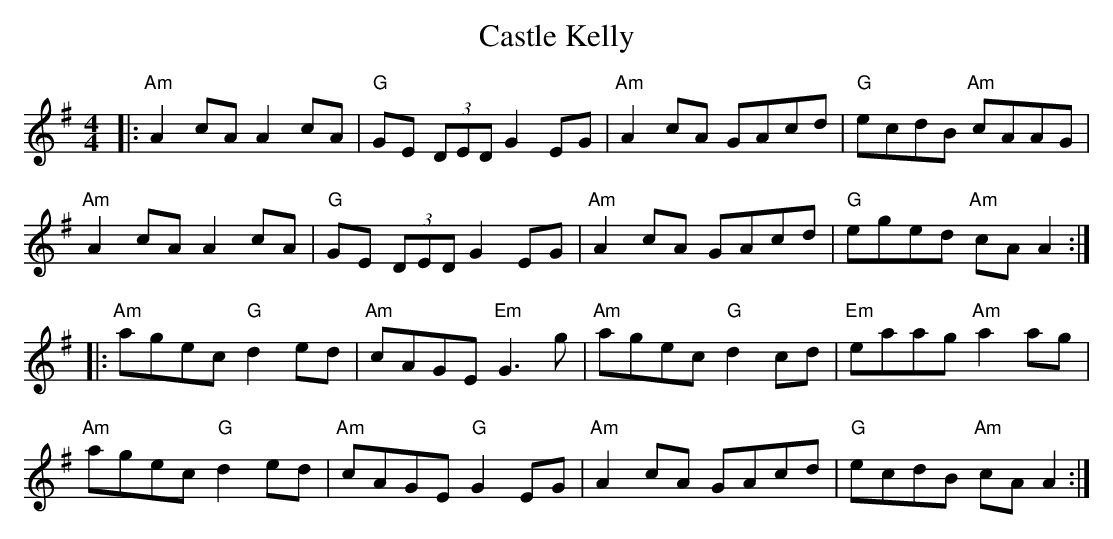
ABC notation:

X:1
T: Castle Kelly
M: 4/4
L: 1/8
K: Ador
|:"Am"A2 cA A2 cA|"G"GE (3DED G2 EG|"Am"A2 cA GAcd|"G"ecdB "Am"cAAG|
"Am"A2 cA A2 cA|"G"GE (3DED G2 EG|"Am"A2 cA GAcd|"G"eged "Am"cA A2:|
|:"Am"agec "G"d2 ed|"Am"cAGE "Em"G3 g|"Am"agec "G"d2 cd|"Em"eaag "Am"a2 ag|
"Am"agec "G"d2 ed|"Am"cAGE "G"G2 EG|"Am"A2 cA GAcd|"G"ecdB "Am"cA A2:|
